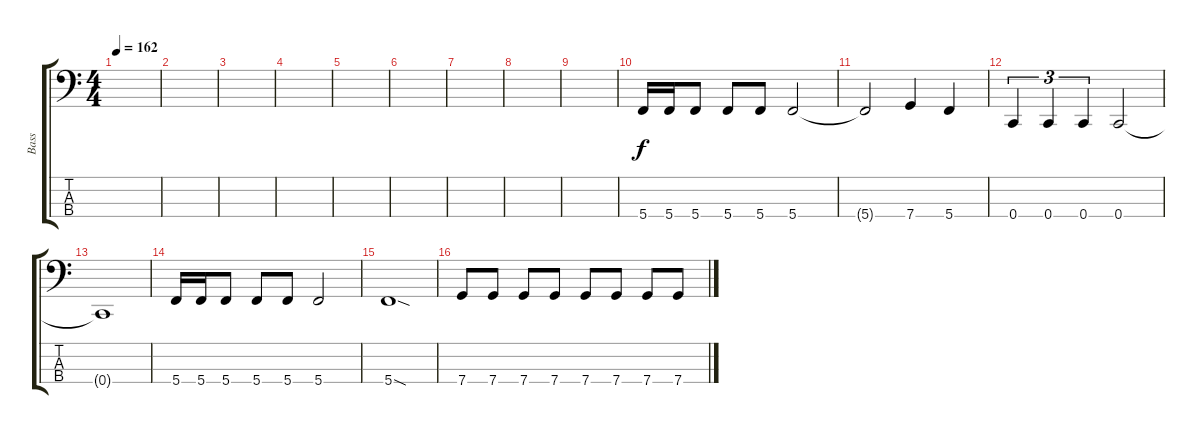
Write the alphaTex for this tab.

\track ("Bass" "Bass") {instrument electricbasspick}
\staff {score tabs}
\tuning (F2 C2 G1 C1) {hide}
\ts (4 4)
\tempo 162
\clef f4
\ks c
|
|
|
|
|
|
|
|
|
5.4.16 5.4.16 5.4.8 5.4.8 5.4.8 5.4.2 |
5.4{t}.2 7.4.4 5.4.4 |
0.4.4{tu (3 2)} 0.4.4{tu (3 2)} 0.4.4{tu (3 2)} 0.4.2 |
0.4{t}.1 |
5.4.16 5.4.16 5.4.8 5.4.8 5.4.8 5.4.2 |
5.4{sod}.1 |
7.4.8 7.4.8 7.4.8 7.4.8 7.4.8 7.4.8 7.4.8 7.4.8
